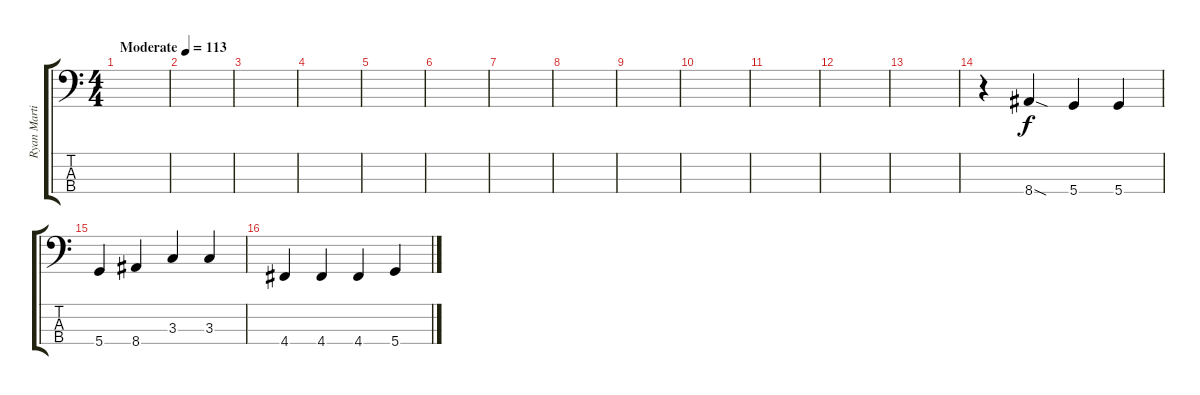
\track ("Ryan Martinie" "Ryan Marti") {instrument electricbasspick}
\staff {score tabs}
\tuning (G2 D2 A1 D1) {hide}
\ts (4 4)
\tempo (113 "Moderate")
\clef f4
\ks c
|
|
|
|
|
|
|
|
|
|
|
|
|
r.4{volume 0} 8.4{sod}.4{volume 5} 5.4.4{volume 8} 5.4.4{volume 14} |
5.4.4 8.4.4 3.3.4 3.3.4 |
4.4.4 4.4.4 4.4.4 5.4.4
